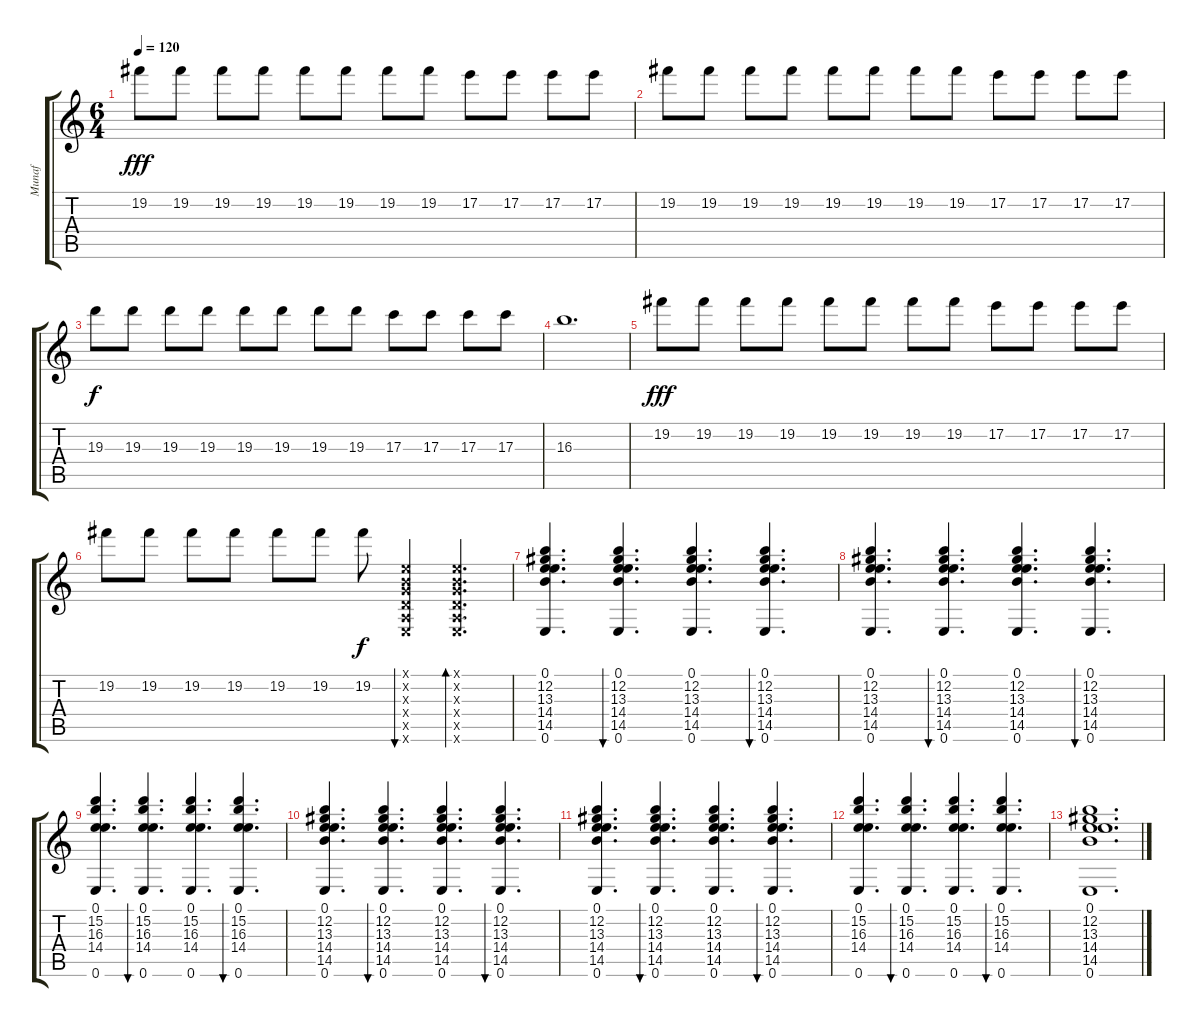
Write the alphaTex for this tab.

\track ("Munaf" "Munaf") {instrument acousticguitarsteel}
\staff {score tabs}
\tuning (E4 B3 G3 D3 A2 E2) {hide}
\ts (6 4)
\tempo 120
\clef g2
\ks c
19.2.8{dy fff} 19.2.8 19.2.8 19.2.8 19.2.8 19.2.8 19.2.8 19.2.8 17.2.8 17.2.8 17.2.8 17.2.8 |
19.2.8 19.2.8 19.2.8 19.2.8 19.2.8 19.2.8 19.2.8 19.2.8 17.2.8 17.2.8 17.2.8 17.2.8 |
19.3.8{dy f} 19.3.8 19.3.8 19.3.8 19.3.8 19.3.8 19.3.8 19.3.8 17.3.8 17.3.8 17.3.8 17.3.8 |
16.3.1{d} |
19.2.8{dy fff} 19.2.8 19.2.8 19.2.8 19.2.8 19.2.8 19.2.8 19.2.8 17.2.8 17.2.8 17.2.8 17.2.8 |
19.2.8 19.2.8 19.2.8 19.2.8 19.2.8 19.2.8 19.2.8{dy f} (0.1{x} 0.2{x} 0.3{x} 0.4{x} 0.5{x} 0.6{x}).4{bu 480} (0.1{x} 0.2{x} 0.3{x} 0.4{x} 0.5{x} 0.6{x}).4{d bd 480} |
(0.1 12.2 13.3 14.4 14.5 0.6).4{d} (0.1 12.2 13.3 14.4 14.5 0.6).4{d bu 240} (0.1 12.2 13.3 14.4 14.5 0.6).4{d} (0.1 12.2 13.3 14.4 14.5 0.6).4{d bu 240} |
(0.1 12.2 13.3 14.4 14.5 0.6).4{d} (0.1 12.2 13.3 14.4 14.5 0.6).4{d bu 240} (0.1 12.2 13.3 14.4 14.5 0.6).4{d} (0.1 12.2 13.3 14.4 14.5 0.6).4{d bu 240} |
(0.1 15.2 16.3 14.4 0.6).4{d} (0.1 15.2 16.3 14.4 0.6).4{d bu 240} (0.1 15.2 16.3 14.4 0.6).4{d} (0.1 15.2 16.3 14.4 0.6).4{d bu 240} |
(0.1 12.2 13.3 14.4 14.5 0.6).4{d} (0.1 12.2 13.3 14.4 14.5 0.6).4{d bu 240} (0.1 12.2 13.3 14.4 14.5 0.6).4{d} (0.1 12.2 13.3 14.4 14.5 0.6).4{d bu 240} |
(0.1 12.2 13.3 14.4 14.5 0.6).4{d} (0.1 12.2 13.3 14.4 14.5 0.6).4{d bu 240} (0.1 12.2 13.3 14.4 14.5 0.6).4{d} (0.1 12.2 13.3 14.4 14.5 0.6).4{d bu 240} |
(0.1 15.2 16.3 14.4 0.6).4{d} (0.1 15.2 16.3 14.4 0.6).4{d bu 240} (0.1 15.2 16.3 14.4 0.6).4{d} (0.1 15.2 16.3 14.4 0.6).4{d bu 240} |
(0.1 12.2 13.3 14.4 14.5 0.6).1{d}
